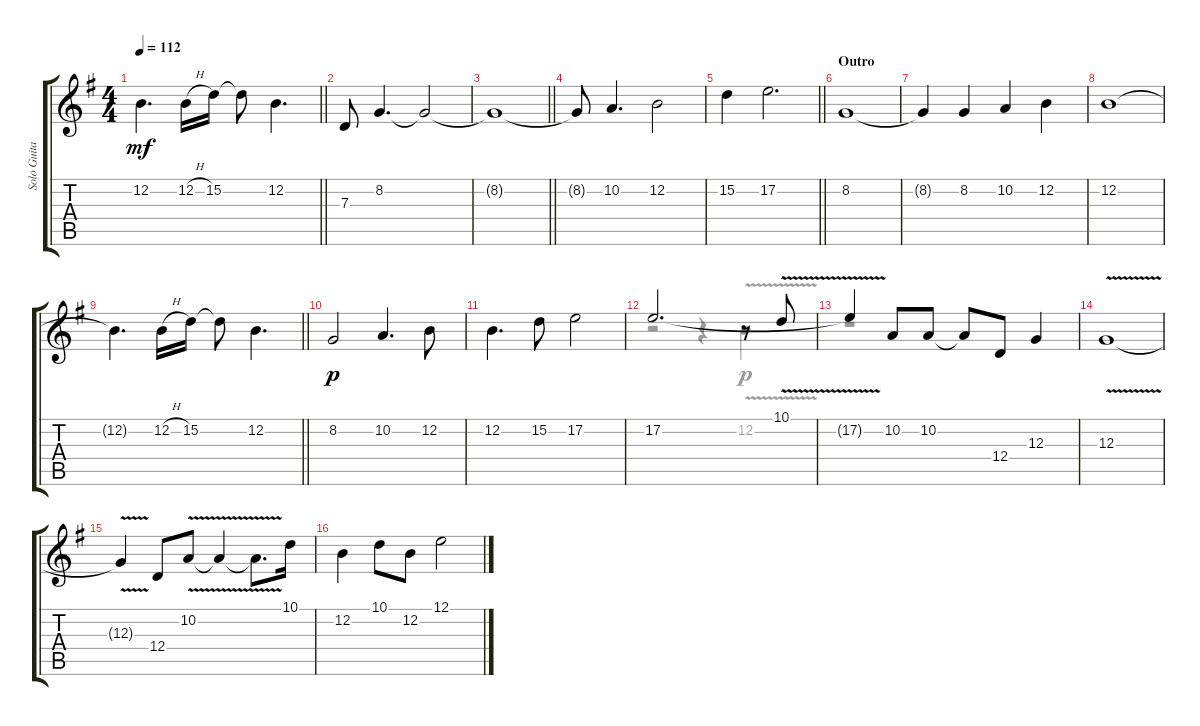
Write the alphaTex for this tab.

\track ("Solo Guitar" "Solo Guita") {instrument lead2sawtooth}
\staff {score tabs}
\tuning (E4 B3 G3 D3 A2 E2) {hide}
\voice
\ts (4 4)
\tempo 112
\clef g2
\barLineRight lightlight
\ks g
12.2{t}.4{d dy mf} 12.2{h}.16 15.2.16 15.2{t}.8 12.2.4{d} |
7.3.8 8.2.4{d} 8.2{t}.2 |
\barLineRight lightlight
8.2{t}.1 |
8.2{t}.8 10.2.4{d} 12.2.2 |
\barLineRight lightlight
15.2.4 17.2.2{d} |
\section ("" "Outro")
8.2.1 |
8.2{t}.4 8.2.4 10.2.4 12.2.4 |
12.2.1 |
\barLineRight lightlight
12.2{t}.4{d} 12.2{h}.16 15.2.16 15.2{t}.8 12.2.4{d} |
8.2.2{dy p volume 13} 10.2.4{d} 12.2.8 |
12.2.4{d} 15.2.8 17.2.2 |
17.2.2{d} r.8 10.1{v}.8 |
17.2{v t}.4 10.2.8 10.2.8 10.2{t}.8 12.4.8 12.3.4 |
12.3{v}.1 |
12.3{v t}.4 12.4.8 10.2{v}.8 10.2{v t}.4 10.2{t}.8{d} 10.1.16 |
12.2.4 10.1.8 12.2.8 12.1.2
\voice
\clef g2
\ottava regular
\simile none
\barLineRight lightlight
\ks g
|
|
\barLineRight lightlight
|
|
\barLineRight lightlight
|
|
|
|
\barLineRight lightlight
|
|
|
r.2 r.4 12.2{v}.4 |
r.1 |
|
|
